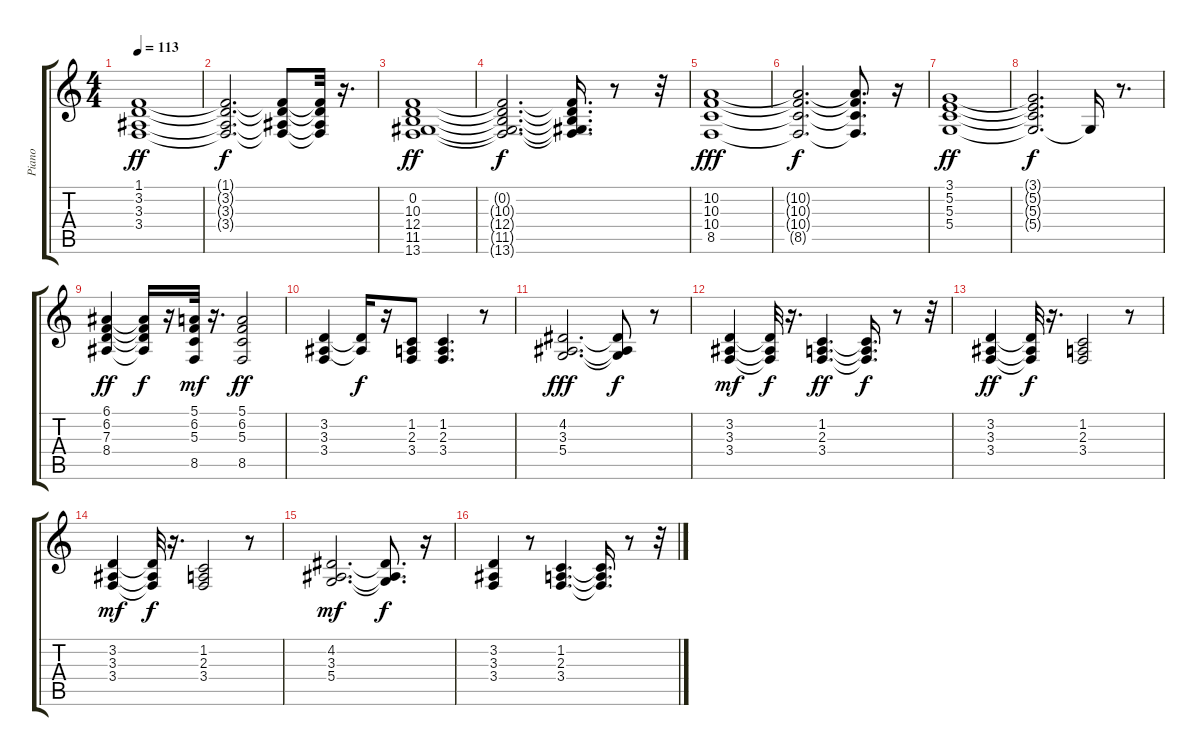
\track ("Piano" "Piano") {instrument honkytonkpiano}
\staff {score tabs}
\tuning (E4 B3 G3 D3 A2 E2) {hide}
\ts (4 4)
\tempo 113
\clef g2
\ks c
(1.1 3.2 3.3 3.4).1{dy ff} |
(1.1{t} 3.2{t} 3.3{t} 3.4{t}).2{d dy f} (1.1{t} 3.2{t} 3.3{t} 3.4{t}).8 (1.1{t} 3.2{t} 3.3{t} 3.4{t}).32 r.16{d} |
(0.2 10.3 12.4 11.5 13.6).1{dy ff} |
(0.2{t} 10.3{t} 12.4{t} 11.5{t} 13.6{t}).2{d dy f} (0.2{t} 10.3{t} 12.4{t} 11.5{t} 13.6{t}).16{d} r.8 r.32 |
(10.2 10.3 10.4 8.5).1{dy fff} |
(10.2{t} 10.3{t} 10.4{t} 8.5{t}).2{d dy f} (10.2{t} 10.3{t} 10.4{t} 8.5{t}).8{d} r.16 |
(3.1 5.2 5.3 5.4).1{dy ff} |
(3.1{t} 5.2{t} 5.3{t} 5.4{t}).2{d dy f} 5.4{t}.16 r.8{d} |
(6.1 6.2 7.3 8.4).4{dy ff} (6.1{t} 6.2{t} 7.3{t} 8.4{t}).16{dy f} r.16 (5.1 6.2 5.3 8.5).32{dy mf} r.16{d} (5.1 6.2 5.3 8.5).2{dy ff} |
(3.2 3.3 3.4).4 (3.2{t} 3.3{t}).16{dy f} r.16 (1.2 2.3 3.4).8 (1.2 2.3 3.4).4{d} r.8 |
(4.2 3.3 5.4).2{d dy fff} (4.2{t} 3.3{t} 5.4{t}).8{dy f} r.8 |
(3.2 3.3 3.4).4{dy mf} (3.2{t} 3.3{t} 3.4{t}).32{dy f} r.16{d} (1.2 2.3 3.4).4{d dy ff} (1.2{t} 2.3{t} 3.4{t}).16{d dy f} r.8 r.32 |
(3.2 3.3 3.4).4{dy ff} (3.2{t} 3.3{t} 3.4{t}).32{dy f} r.16{d} (1.2 2.3 3.4).2 r.8 |
(3.2 3.3 3.4).4{dy mf} (3.2{t} 3.3{t} 3.4{t}).32{dy f} r.16{d} (1.2 2.3 3.4).2 r.8 |
(4.2 3.3 5.4).2{d dy mf} (4.2{t} 3.3{t} 5.4{t}).8{d dy f} r.16 |
(3.2 3.3 3.4).4 r.8 (1.2 2.3 3.4).4{d} (1.2{t} 2.3{t} 3.4{t}).16{d} r.8 r.32
